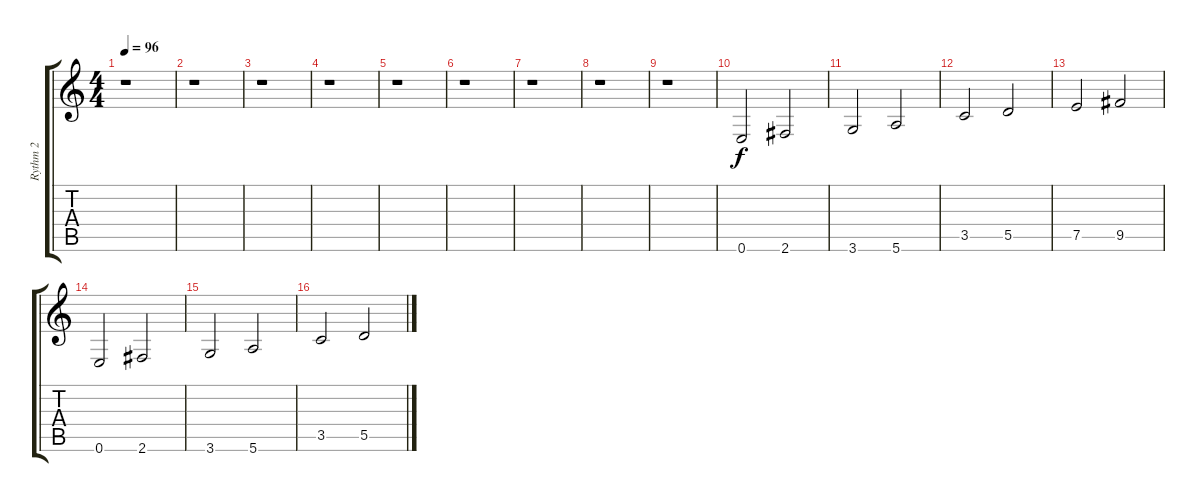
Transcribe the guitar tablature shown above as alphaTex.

\track ("Rythm 2" "Rythm 2") {instrument overdrivenguitar}
\staff {score tabs}
\tuning (E4 B3 G3 D3 A2 E2) {hide}
\ts (4 4)
\tempo 96
\clef g2
\ks c
r.1{dy f} |
r.1 |
r.1 |
r.1 |
r.1 |
r.1 |
r.1 |
r.1 |
r.1 |
0.6.2 2.6.2 |
3.6.2 5.6.2 |
3.5.2 5.5.2 |
7.5.2 9.5.2 |
0.6.2 2.6.2 |
3.6.2 5.6.2 |
3.5.2 5.5.2
